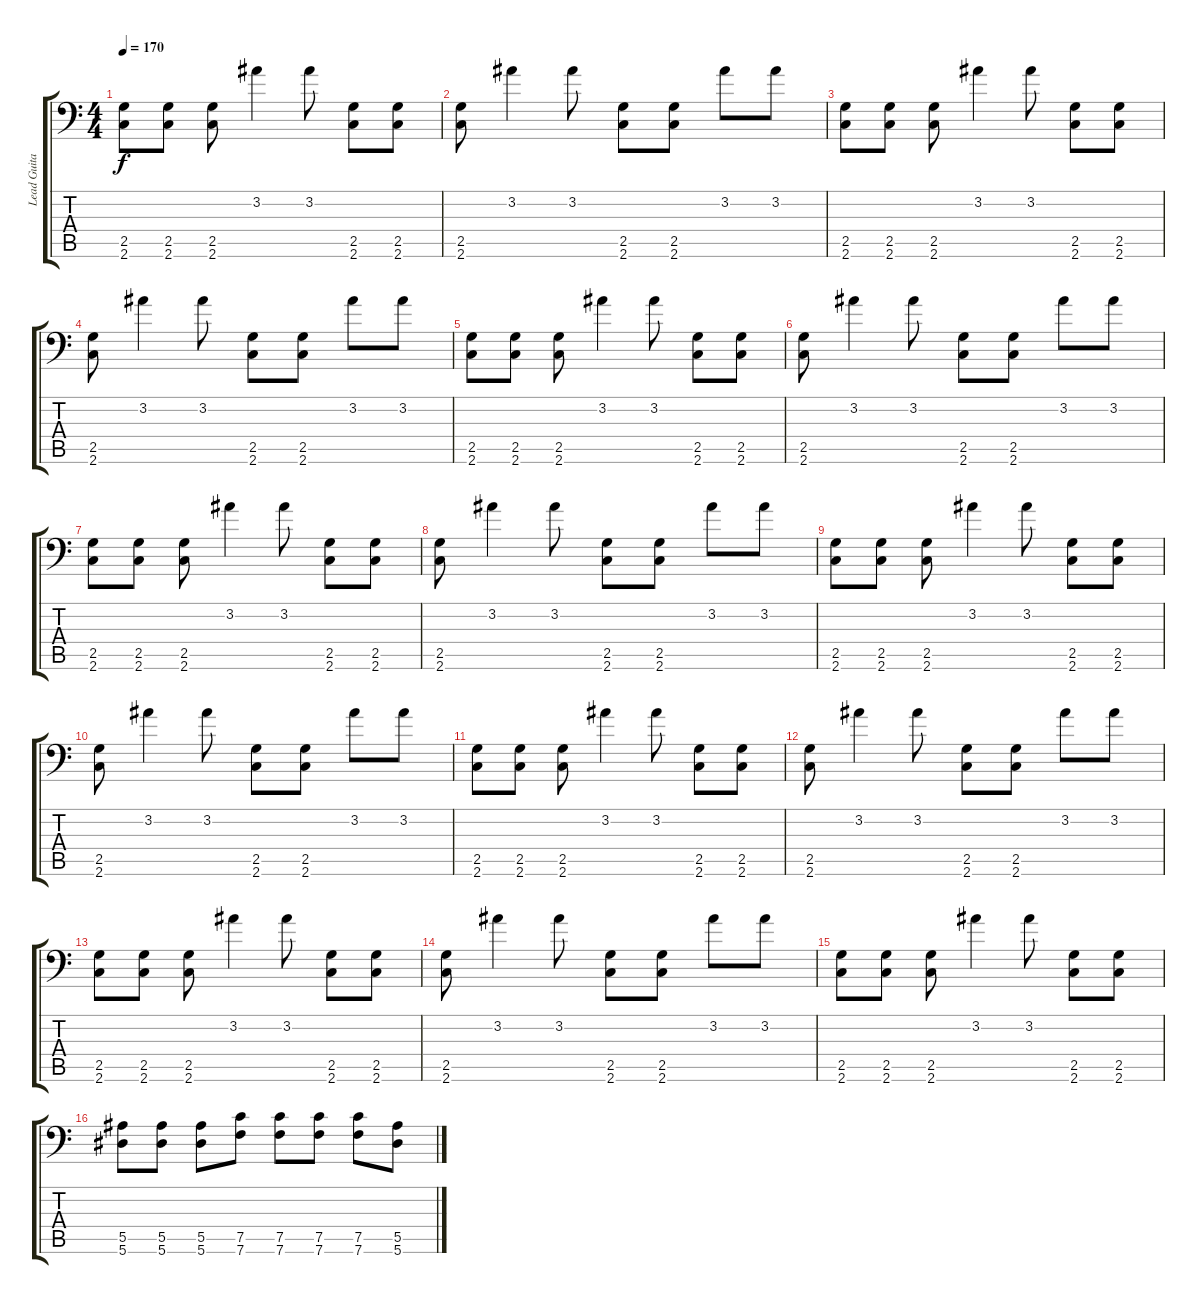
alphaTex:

\track ("Lead Guitar" "Lead Guita") {instrument distortionguitar}
\staff {score tabs}
\tuning (C4 G3 Eb3 Bb2 F2 Bb1) {hide}
\ts (4 4)
\tempo 170
\clef f4
\ks c
(2.5 2.6).8{dy f instrument distortionguitar} (2.5 2.6).8 (2.5 2.6).8 3.2.4 3.2.8 (2.5 2.6).8 (2.5 2.6).8 |
(2.5 2.6).8 3.2.4 3.2.8 (2.5 2.6).8 (2.5 2.6).8 3.2.8 3.2.8 |
(2.5 2.6).8 (2.5 2.6).8 (2.5 2.6).8 3.2.4 3.2.8 (2.5 2.6).8 (2.5 2.6).8 |
(2.5 2.6).8 3.2.4 3.2.8 (2.5 2.6).8 (2.5 2.6).8 3.2.8 3.2.8 |
(2.5 2.6).8 (2.5 2.6).8 (2.5 2.6).8 3.2.4 3.2.8 (2.5 2.6).8 (2.5 2.6).8 |
(2.5 2.6).8 3.2.4 3.2.8 (2.5 2.6).8 (2.5 2.6).8 3.2.8 3.2.8 |
(2.5 2.6).8 (2.5 2.6).8 (2.5 2.6).8 3.2.4 3.2.8 (2.5 2.6).8 (2.5 2.6).8 |
(2.5 2.6).8 3.2.4 3.2.8 (2.5 2.6).8 (2.5 2.6).8 3.2.8 3.2.8 |
(2.5 2.6).8 (2.5 2.6).8 (2.5 2.6).8 3.2.4 3.2.8 (2.5 2.6).8 (2.5 2.6).8 |
(2.5 2.6).8 3.2.4 3.2.8 (2.5 2.6).8 (2.5 2.6).8 3.2.8 3.2.8 |
(2.5 2.6).8 (2.5 2.6).8 (2.5 2.6).8 3.2.4 3.2.8 (2.5 2.6).8 (2.5 2.6).8 |
(2.5 2.6).8 3.2.4 3.2.8 (2.5 2.6).8 (2.5 2.6).8 3.2.8 3.2.8 |
(2.5 2.6).8 (2.5 2.6).8 (2.5 2.6).8 3.2.4 3.2.8 (2.5 2.6).8 (2.5 2.6).8 |
(2.5 2.6).8 3.2.4 3.2.8 (2.5 2.6).8 (2.5 2.6).8 3.2.8 3.2.8 |
(2.5 2.6).8 (2.5 2.6).8 (2.5 2.6).8 3.2.4 3.2.8 (2.5 2.6).8 (2.5 2.6).8 |
(5.5 5.6).8 (5.5 5.6).8 (5.5 5.6).8 (7.5 7.6).8 (7.5 7.6).8 (7.5 7.6).8 (7.5 7.6).8 (5.5 5.6).8
